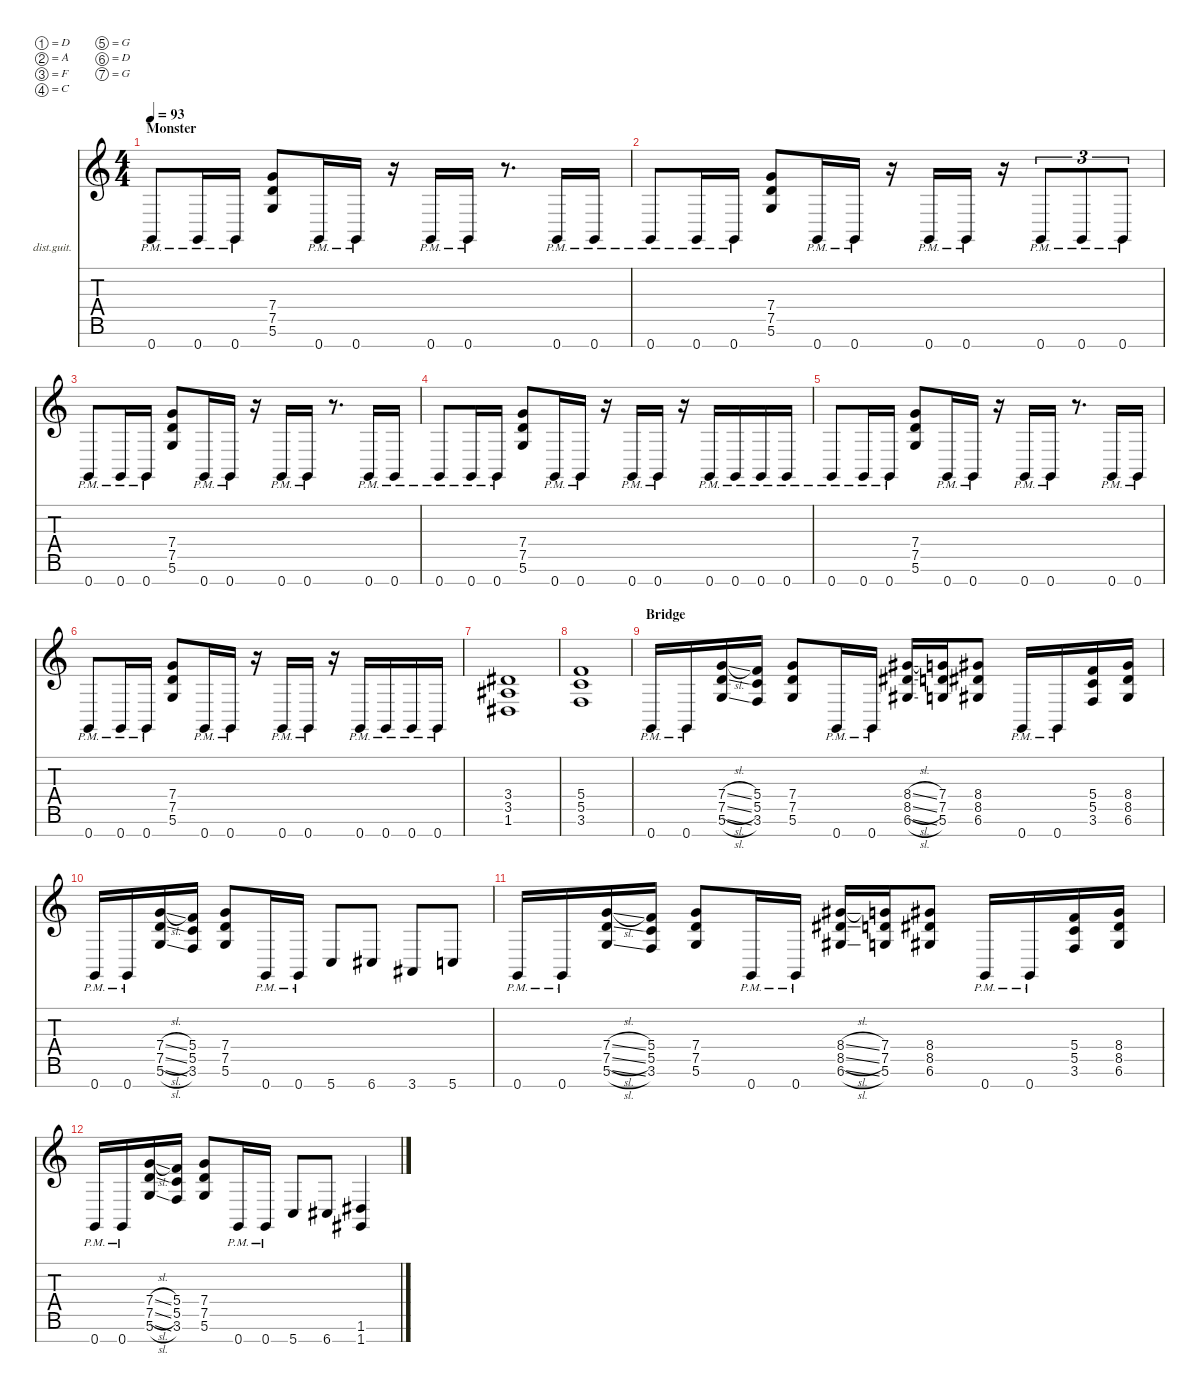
\defaultSystemsLayout 2
\hideDynamics
\bracketExtendMode nobrackets
\firstSystemTrackNameOrientation horizontal
\otherSystemsTrackNameOrientation horizontal
\track ("Rhytm" "dist.guit.") {defaultSystemsLayout 2 solo instrument distortionguitar}
\staff {score tabs}
\tuning (D4 A3 F3 C3 G2 D2 G1)
\ts (4 4)
\section ("" "Monster")
\tempo 93
\clef g2
\ks c
0.7{pm}.8{dy mf beam Up} 0.7{pm}.16{beam Up} 0.7{pm}.16{beam Up} (5.6 7.5 7.4).8{beam Up} 0.7{pm}.16{beam Up} 0.7{pm}.16{beam Up} r.16{beam Up} 0.7{pm}.16{beam Up} 0.7{pm}.16{beam Up} r.8{d beam Up} 0.7{pm}.16{beam Up} 0.7{pm}.16{beam Up} |
0.7{pm}.8{beam Up} 0.7{pm}.16{beam Up} 0.7{pm}.16{beam Up} (5.6 7.5 7.4).8{beam Up} 0.7{pm}.16{beam Up} 0.7{pm}.16{beam Up} r.16{beam Up} 0.7{pm}.16{beam Up} 0.7{pm}.16{beam Up} r.16{beam Up} 0.7{pm}.8{tu (3 2) beam Up} 0.7{pm}.8{tu (3 2) beam Up} 0.7{pm}.8{tu (3 2) beam Up} |
0.7{pm}.8{beam Up} 0.7{pm}.16{beam Up} 0.7{pm}.16{beam Up} (5.6 7.5 7.4).8{beam Up} 0.7{pm}.16{beam Up} 0.7{pm}.16{beam Up} r.16{beam Up} 0.7{pm}.16{beam Up} 0.7{pm}.16{beam Up} r.8{d beam Up} 0.7{pm}.16{beam Up} 0.7{pm}.16{beam Up} |
0.7{pm}.8{beam Up} 0.7{pm}.16{beam Up} 0.7{pm}.16{beam Up} (5.6 7.5 7.4).8{beam Up} 0.7{pm}.16{beam Up} 0.7{pm}.16{beam Up} r.16{beam Up} 0.7{pm}.16{beam Up} 0.7{pm}.16{beam Up} r.16{beam Up} 0.7{pm}.16{beam Up} 0.7{pm}.16{beam Up} 0.7{pm}.16{beam Up} 0.7{pm}.16{beam Up} |
0.7{pm}.8{beam Up} 0.7{pm}.16{beam Up} 0.7{pm}.16{beam Up} (5.6 7.5 7.4).8{beam Up} 0.7{pm}.16{beam Up} 0.7{pm}.16{beam Up} r.16{beam Up} 0.7{pm}.16{beam Up} 0.7{pm}.16{beam Up} r.8{d beam Up} 0.7{pm}.16{beam Up} 0.7{pm}.16{beam Up} |
0.7{pm}.8{beam Up} 0.7{pm}.16{beam Up} 0.7{pm}.16{beam Up} (5.6 7.5 7.4).8{beam Up} 0.7{pm}.16{beam Up} 0.7{pm}.16{beam Up} r.16{beam Up} 0.7{pm}.16{beam Up} 0.7{pm}.16{beam Up} r.16{beam Up} 0.7{pm}.16{beam Up} 0.7{pm}.16{beam Up} 0.7{pm}.16{beam Up} 0.7{pm}.16{beam Up} |
(1.6{acc #} 3.5{acc #} 3.4{acc #}).1{beam Up} |
(3.6 5.5 5.4).1{beam Up} |
\section ("" "Bridge")
0.7{pm}.16{beam Up} 0.7{pm}.16{beam Up} (5.6{sl} 7.5{sl} 7.4{sl}).16{beam Up} (3.6 5.5 5.4).16{beam Up} (5.6 7.5 7.4).8{beam Up} 0.7{pm}.16{beam Up} 0.7{pm}.16{beam Up} (6.6{sl acc #} 8.5{sl acc #} 8.4{sl acc #}).16{beam Up} (5.6 7.5 7.4).16{beam Up} (6.6{acc #} 8.5{acc #} 8.4{acc #}).8{beam Up} 0.7{pm}.16{beam Up} 0.7{pm}.16{beam Up} (3.6 5.5 5.4).16{beam Up} (6.6{acc #} 8.5{acc #} 8.4{acc #}).16{beam Up} |
0.7{pm}.16{beam Up} 0.7{pm}.16{beam Up} (5.6{sl} 7.5{sl} 7.4{sl}).16{beam Up} (3.6 5.5 5.4).16{beam Up} (5.6 7.5 7.4).8{beam Up} 0.7{pm}.16{beam Up} 0.7{pm}.16{beam Up} 5.7.8{beam Up} 6.7{acc #}.8{beam Up} 3.7{acc #}.8{beam Up} 5.7.8{beam Up} |
0.7{pm}.16{beam Up} 0.7{pm}.16{beam Up} (5.6{sl} 7.5{sl} 7.4{sl}).16{beam Up} (3.6 5.5 5.4).16{beam Up} (5.6 7.5 7.4).8{beam Up} 0.7{pm}.16{beam Up} 0.7{pm}.16{beam Up} (6.6{sl acc #} 8.5{sl acc #} 8.4{sl acc #}).16{beam Up} (5.6 7.5 7.4).16{beam Up} (6.6{acc #} 8.5{acc #} 8.4{acc #}).8{beam Up} 0.7{pm}.16{beam Up} 0.7{pm}.16{beam Up} (3.6 5.5 5.4).16{beam Up} (6.6{acc #} 8.5{acc #} 8.4{acc #}).16{beam Up} |
0.7{pm}.16{beam Up} 0.7{pm}.16{beam Up} (5.6{sl} 7.5{sl} 7.4{sl}).16{beam Up} (3.6 5.5 5.4).16{beam Up} (5.6 7.5 7.4).8{beam Up} 0.7{pm}.16{beam Up} 0.7{pm}.16{beam Up} 5.7.8{beam Up} 6.7{acc #}.8{beam Up} (1.7{acc #} 1.6{acc #}).4{beam Up}
